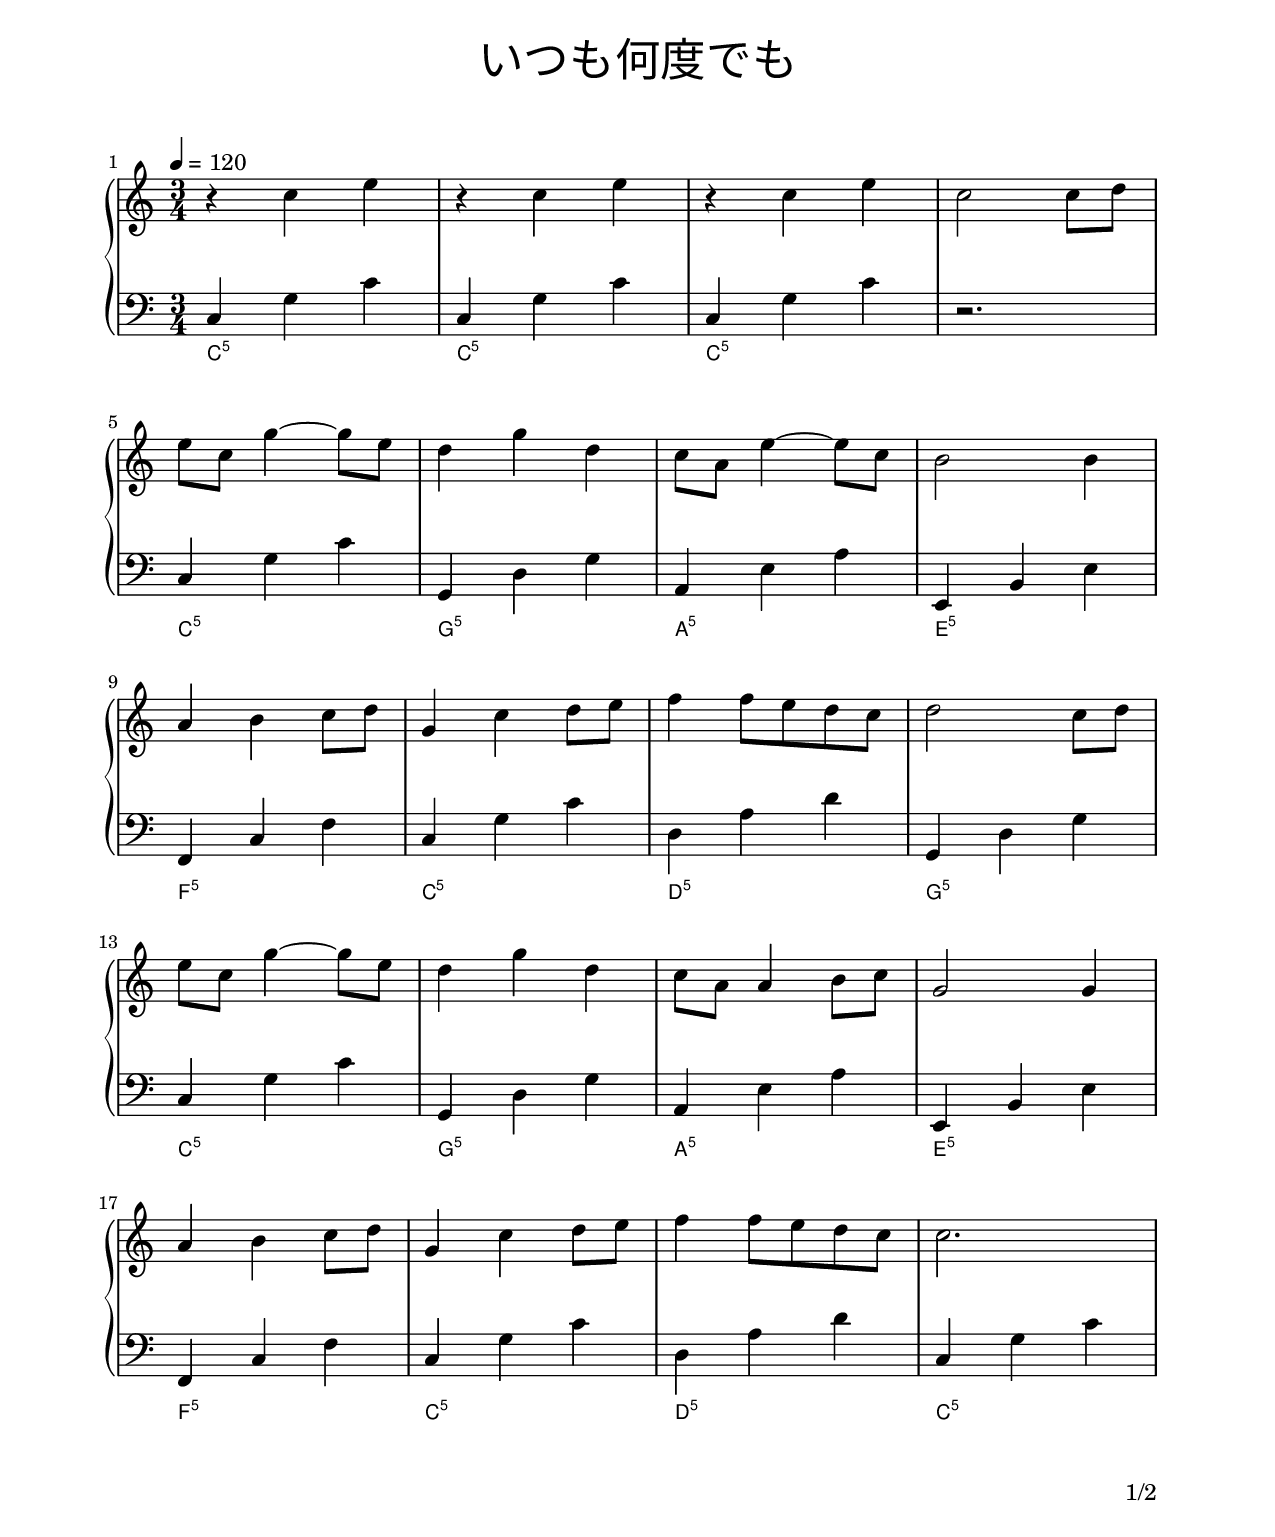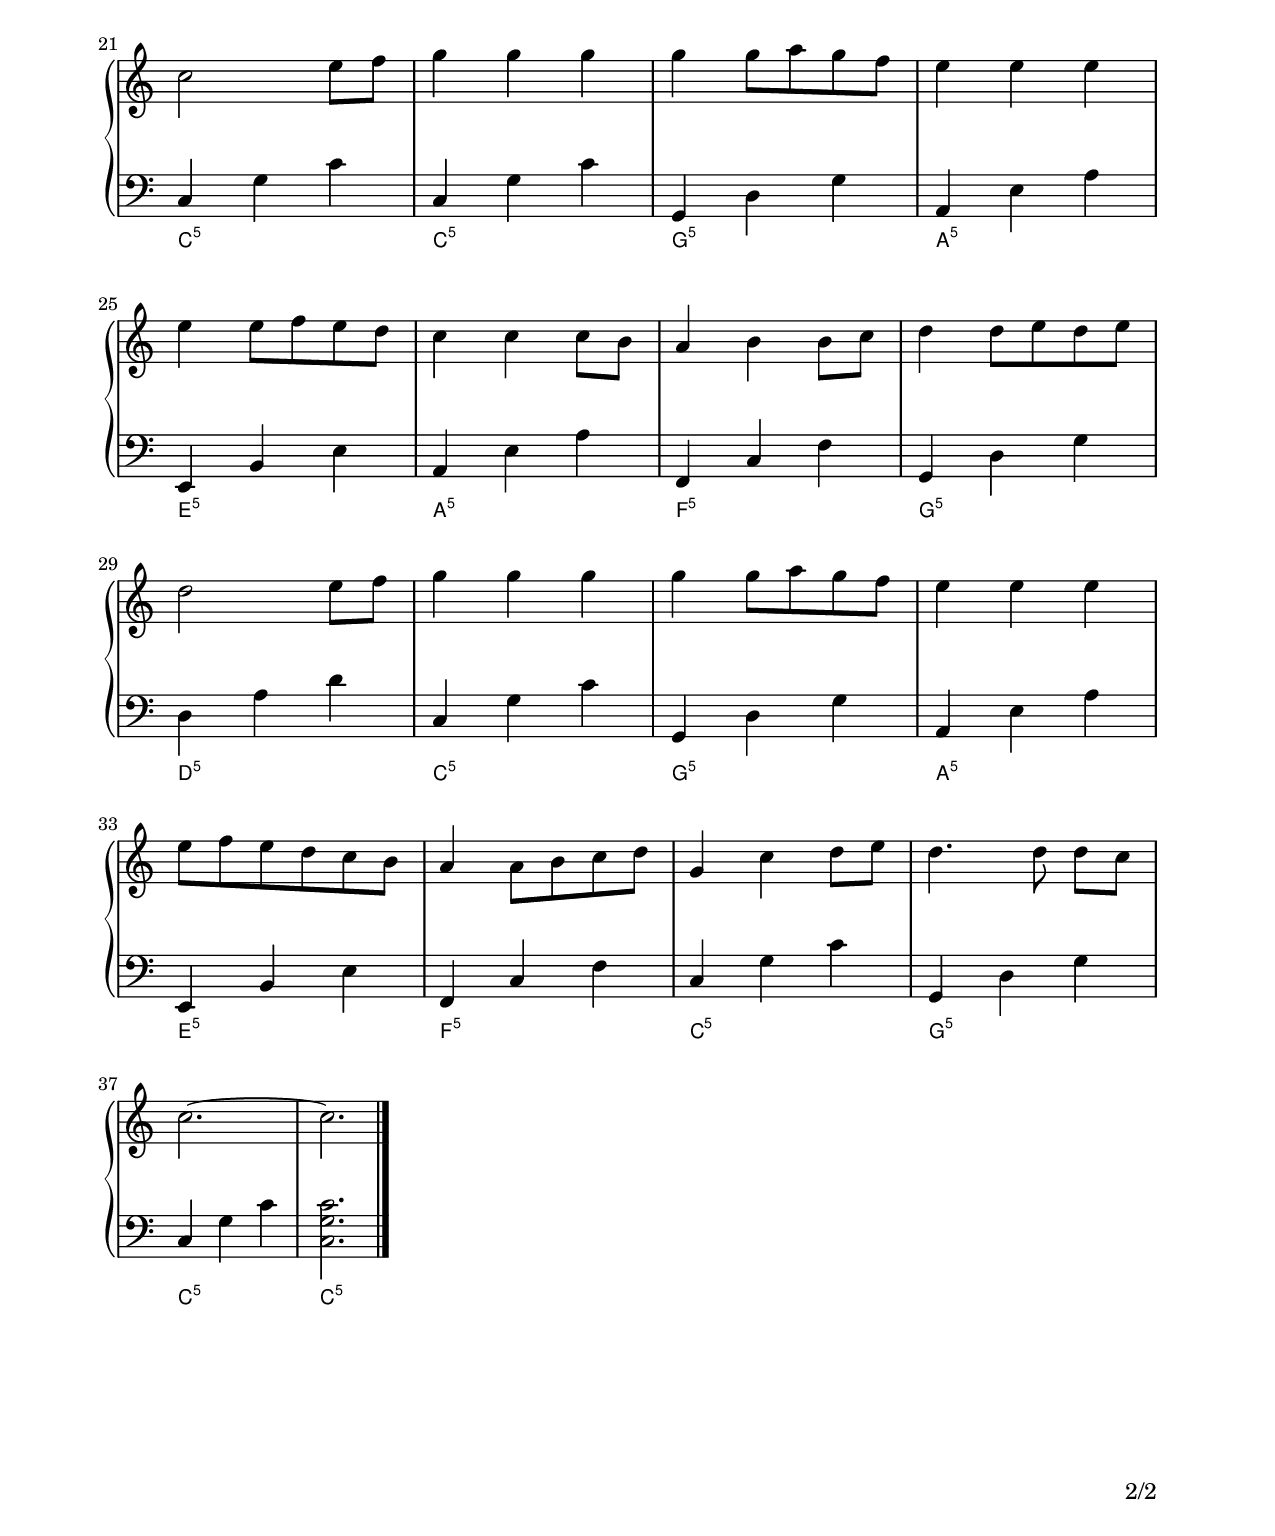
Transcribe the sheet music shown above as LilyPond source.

\version "2.24.3"
\include "../settings.v1.ly"

\header {
  title = \markup \override #'((font-name . "FangSong")(font-size . 6)) "いつも何度でも"
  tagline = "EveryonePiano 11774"
}

\paper {
  total-page = 2
  ragged-last = ##t
}

\markup \vspace #1.5

Cfive = { c4  g4  c'4 }
Dfive = { d4  a4  d'4 }
Efive = { e,4 b,4 e4  }
Ffive = { f,4 c4  f4  }
Gfive = { g,4 d4  g4  }
Afive = { a,4 e4  a4  }

\score {
  \new PianoStaff <<
    \new Staff {
      \tempo 4 = 120
      \clef treble
      \key c \major
      \time 3/4
      
      r4 c''4 e''4 | r4 c''4 e''4 | r4 c''4 e''4 | c''2 c''8 d''8 | \break
      
      e''8 c''8 g''4~ g''8 e''8 | d''4 g''4 d''4 | c''8 a'8 e''4~ e''8 c''8 | b'2 b'4 | \break a'4 b'4 c''8 d''8 | g'4 c''4 d''8 e''8 | f''4 f''8 e''8 d''8 c''8 | d''2 c''8 d''8 | \break
      e''8 c''8 g''4~ g''8 e''8 | d''4 g''4 d''4 | c''8 a'8 a'4   b'8  c''8 | g'2 g'4 | \break a'4 b'4 c''8 d''8 | g'4 c''4 d''8 e''8 | f''4 f''8 e''8 d''8 c''8 | c''2.          | \break
      
      \pageBreak
      
      c''2 e''8 f''8 | g''4 g''4 g''4 | g''4 g''8 a''8 g''8 f''8 | e''4 e''4 e''4 | \break e''4      e''8 f''8 e''8 d''8 | c''4 c''4    c''8 b'8  | a'4 b'4  b'8  c''8 | d''4 d''8 e''8 d''8  e''8  | \break
      d''2 e''8 f''8 | g''4 g''4 g''4 | g''4 g''8 a''8 g''8 f''8 | e''4 e''4 e''4 | \break e''8 f''8 e''8 d''8 c''8 b'8  | a'4  a'8 b'8 c''8 d''8 | g'4 c''4 d''8 e''8 | d''4.     d''8 d''8[ c''8] | \break
      
      c''2.~ | c''2. | \bar "|."
      
    }
    \new Staff {
      \clef bass
      \key c \major
      \time 3/4
      
      \Cfive | \Cfive | \Cfive | r2. |
      
      \Cfive | \Gfive | \Afive | \Efive | \Ffive | \Cfive | \Dfive | \Gfive |
      \Cfive | \Gfive | \Afive | \Efive | \Ffive | \Cfive | \Dfive | \Cfive |
      
      \Cfive | \Cfive | \Gfive | \Afive | \Efive | \Afive | \Ffive | \Gfive |
      \Dfive | \Cfive | \Gfive | \Afive | \Efive | \Ffive | \Cfive | \Gfive |
      
      \Cfive | <c g c'>2. |
    }
    \chords {
      c2.:5 | c2.:5 | c2.:5 | r2. |
      
      c2.:5 | g2.:5 | a2.:5 | e2.:5 | f2.:5 | c2.:5 | d2.:5 | g2.:5 |
      c2.:5 | g2.:5 | a2.:5 | e2.:5 | f2.:5 | c2.:5 | d2.:5 | c2.:5 |
      
      c2.:5 | c2.:5 | g2.:5 | a2.:5 | e2.:5 | a2.:5 | f2.:5 | g2.:5 |
      d2.:5 | c2.:5 | g2.:5 | a2.:5 | e2.:5 | f2.:5 | c2.:5 | g2.:5 |
      
      c2.:5 | c2.:5 |
    }
  >>
  \layout {}
  \midi {}
}
